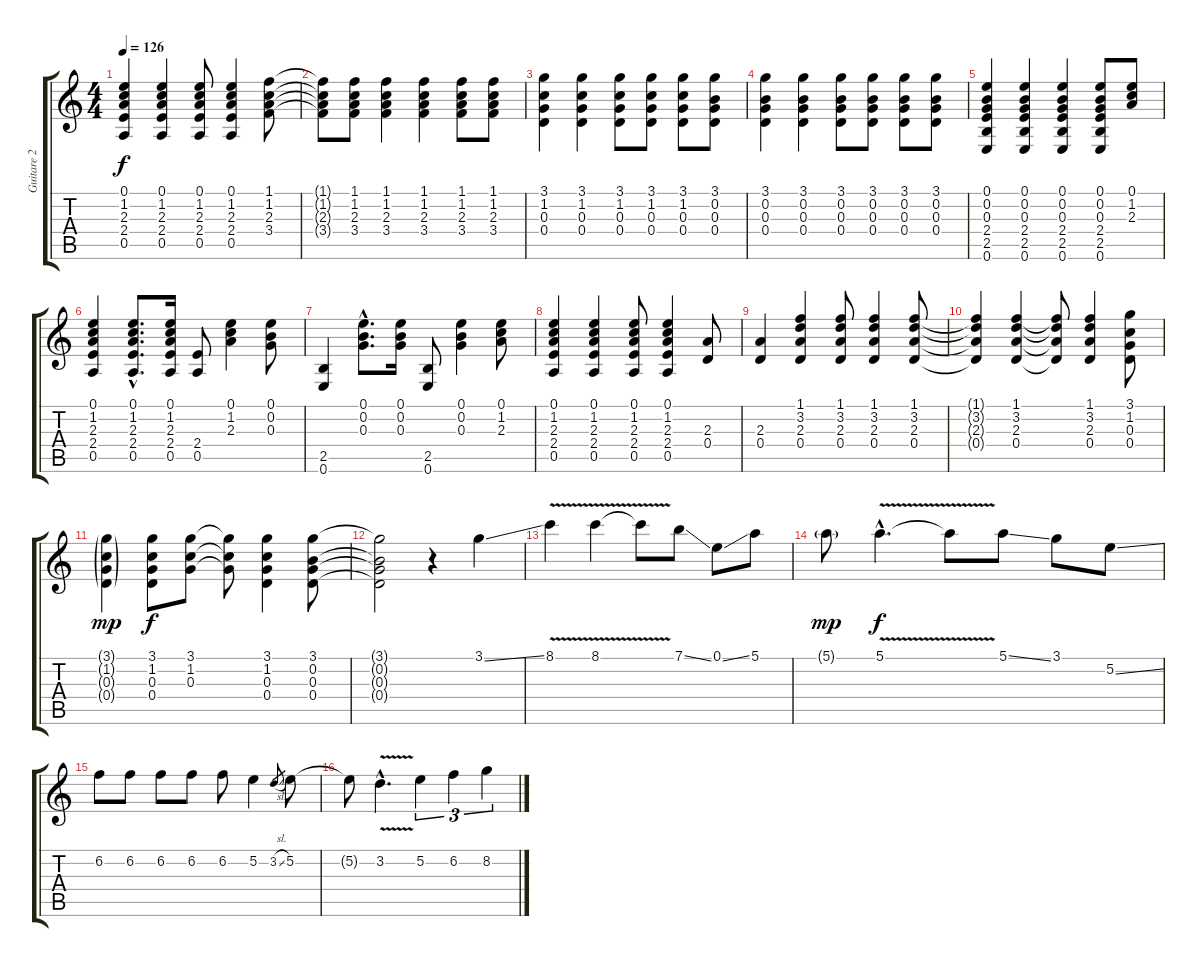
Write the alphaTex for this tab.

\track ("Guitare 2" "Guitare 2") {instrument electricguitarjazz}
\staff {score tabs}
\tuning (E4 B3 G3 D3 A2 E2) {hide}
\ts (4 4)
\tempo 126
\clef g2
\ks c
(0.1 1.2 2.3 2.4 0.5).4{dy f} (0.1 1.2 2.3 2.4 0.5).4 (0.1 1.2 2.3 2.4 0.5).8 (0.1 1.2 2.3 2.4 0.5).4 (1.1 1.2 2.3 3.4).8 |
(1.1{t} 1.2{t} 2.3{t} 3.4{t}).8 (1.1 1.2 2.3 3.4).8 (1.1 1.2 2.3 3.4).4 (1.1 1.2 2.3 3.4).4 (1.1 1.2 2.3 3.4).8 (1.1 1.2 2.3 3.4).8 |
(3.1 1.2 0.3 0.4).4 (3.1 1.2 0.3 0.4).4 (3.1 1.2 0.3 0.4).8 (3.1 1.2 0.3 0.4).8 (3.1 1.2 0.3 0.4).8 (3.1 0.2 0.3 0.4).8 |
(3.1 0.2 0.3 0.4).4 (3.1 0.2 0.3 0.4).4 (3.1 0.2 0.3 0.4).8 (3.1 0.2 0.3 0.4).8 (3.1 0.2 0.3 0.4).8 (3.1 0.2 0.3 0.4).8 |
(0.1 0.2 0.3 2.4 2.5 0.6).4 (0.1 0.2 0.3 2.4 2.5 0.6).4 (0.1 0.2 0.3 2.4 2.5 0.6).4 (0.1 0.2 0.3 2.4 2.5 0.6).8 (0.1 1.2 2.3).8 |
(0.1 1.2 2.3 2.4 0.5).4 (0.1{hac} 1.2{hac} 2.3{hac} 2.4{hac} 0.5{hac}).8{d} (0.1 1.2 2.3 2.4 0.5).16 (2.4 0.5).8 (0.1 1.2 2.3).4 (0.1 0.2 0.3).8 |
(2.5 0.6).4 (0.1{hac} 0.2{hac} 0.3{hac}).8{d} (0.1 0.2 0.3).16 (2.5 0.6).8 (0.1 0.2 0.3).4 (0.1 1.2 2.3).8 |
(0.1 1.2 2.3 2.4 0.5).4 (0.1 1.2 2.3 2.4 0.5).4 (0.1 1.2 2.3 2.4 0.5).8 (0.1 1.2 2.3 2.4 0.5).4 (2.3 0.4).8 |
(2.3 0.4).4 (1.1 3.2 2.3 0.4).4 (1.1 3.2 2.3 0.4).8 (1.1 3.2 2.3 0.4).4 (1.1 3.2 2.3 0.4).8 |
(1.1{t} 3.2{t} 2.3{t} 0.4{t}).4 (1.1 3.2 2.3 0.4).4 (1.1{t} 3.2{t} 2.3{t} 0.4{t}).8 (1.1 3.2 2.3 0.4).4 (3.1 1.2 0.3 0.4).8 |
(3.1{g} 1.2{g} 0.3{g} 0.4{g}).4{dy mp} (3.1 1.2 0.3 0.4).8{dy f} (3.1 1.2 0.3).8 (3.1{t} 1.2{t} 0.3{t}).8 (3.1 1.2 0.3 0.4).4 (3.1 0.2 0.3 0.4).8 |
(3.1{t} 0.2{t} 0.3{t} 0.4{t}).2 r.4 3.1{ss}.4 |
8.1{v}.4 8.1{v}.4 8.1{v t}.8 7.1{ss}.8 0.1{ss}.8 5.1.8 |
5.1{g}.8{dy mp} 5.1{v hac}.4{d dy f} 5.1{v t}.8 5.1{ss}.8 3.1.8 5.2{ss}.8 |
6.2.8 6.2.8 6.2.8 6.2.8 6.2.8 5.2.4 3.2{sl}.8{gr} 5.2.8 |
5.2{t}.8 3.2{v hac}.4{d} 5.2.4{tu (3 2)} 6.2.4{tu (3 2)} 8.2.4{tu (3 2)}
